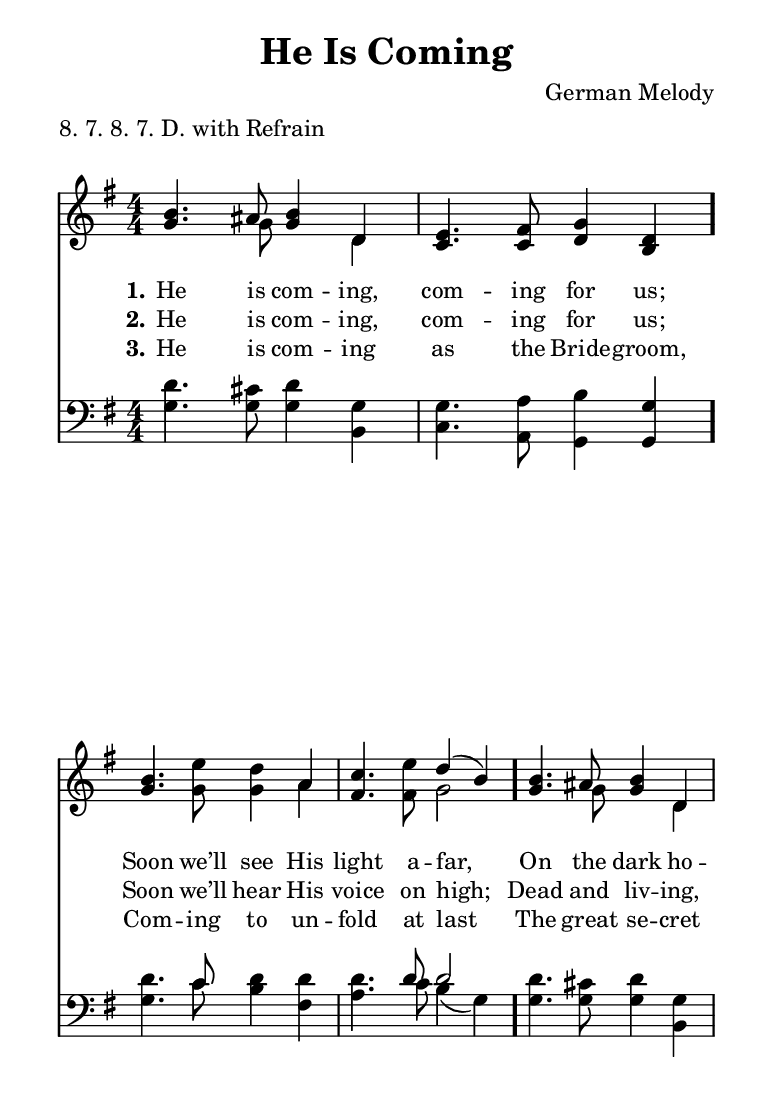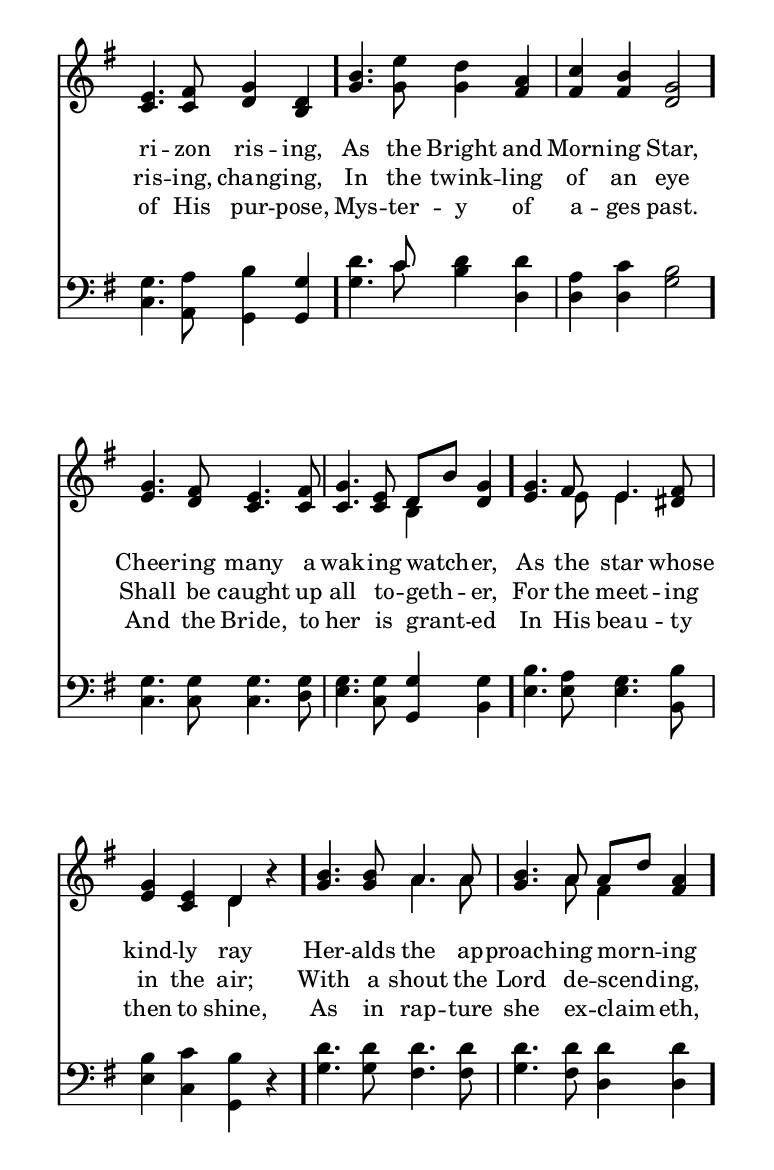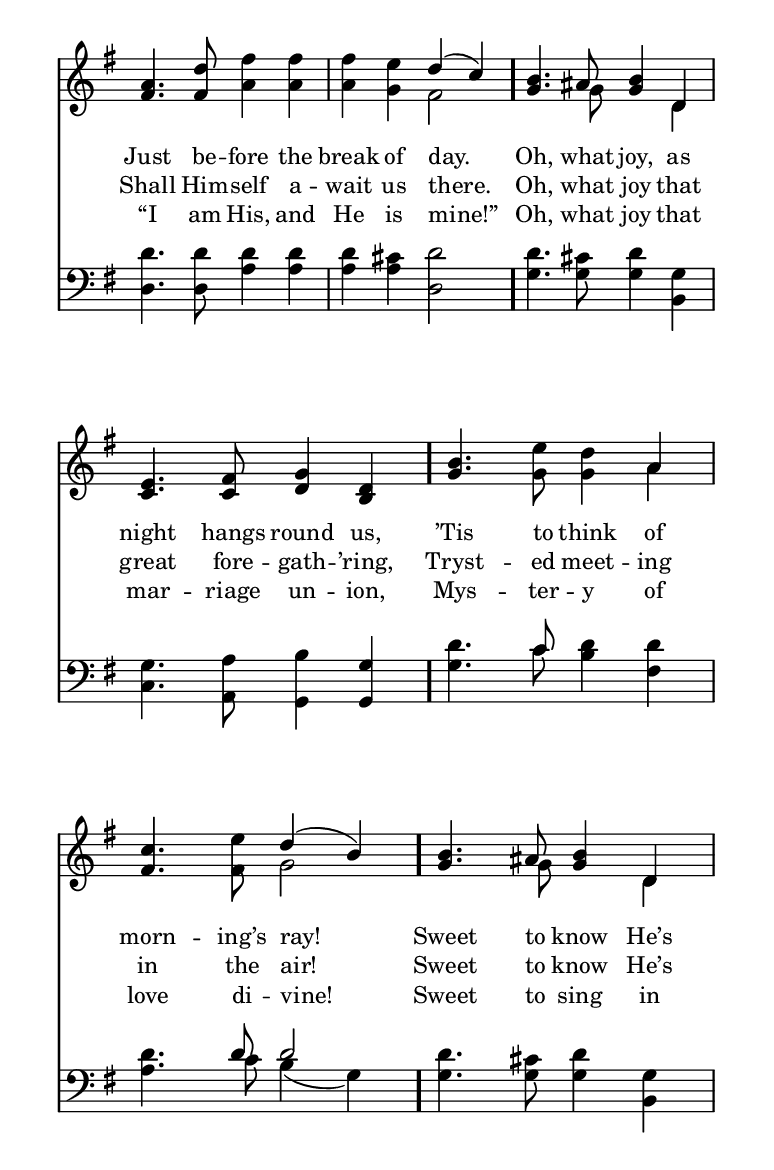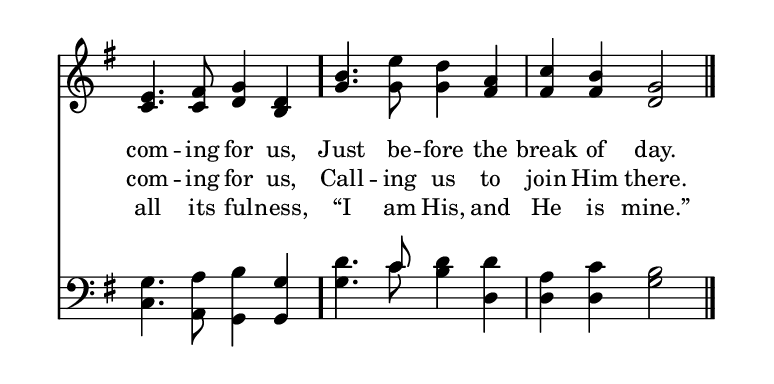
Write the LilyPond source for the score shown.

\include "common/global.ily"
\paper {
  \include "common/paper.ily"
  systems-per-page = #(cond (is-eogsized 4) (#t #f))
  system-count = #(cond (is-eogsized 6) (#t #f))
  ragged-last-bottom = ##t
}

\header{
  hymnnumber = "218"
  title = "He Is Coming"
  tunename = ""
  meter = "8. 7. 8. 7. D. with Refrain"
  poet = ""
  composer = "German Melody"
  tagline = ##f
}

global = {
  \include "common/overrides.ily"
  \override Staff.TimeSignature.style = #'numbered
  \time 4/4
  \override Score.MetronomeMark.transparent = ##t % hide all fermata changes too
  \tempo 4=110
  \key g \major
  \autoBeamOff
}

notesSoprano = {
\global
\relative c'' {

  b4. ais8 b4 d, | e4. fis8 g4 d |
  b'4. e8 d4 a | c4. e8 d4( b) |
  b4. ais8 b4 d, | e4. fis8 g4 d |
  b'4. e8 d4 a | c b g2

  g4. fis8 e4. fis8 | g4. e8 d8[ b'] g4 |
  g4. fis8 e4. fis8 | g4 e d r |
  b'4. b8 a4. a8 | b4. a8 a8[ d] a4 |
  a4. d8 fis4 fis | fis e d( c) % !

  b4. ais8 b4 d, | e4. fis8 g4 d |
  b'4. e8 d4 a | c4. e8 d4( b) |
  b4. ais8 b4 d, | e4. fis8 g4 d |
  b'4. e8 d4 a | c b g2 |

  \bar "|."

}
}

notesAlto = {
\global
\relative e' {

  g4. g8 g4 d | c4. c8 d4 b |
  g'4. g8 g4 a | fis4. fis8 g2 |
  g4. g8 g4 d | c4. c8 d4 b |
  g'4. g8 g4 fis | fis fis d2 |

  e4. d8 c4. c8 | c4. c8 b4 d |
  e4. e8 e4. dis8 | e4 c d r |
  g4. g8 a4. a8 | g4. a8 fis4 fis |
  fis4. fis8 a4 a | a g fis2 |

  g4. g8 g4 d | c4. c8 d4 b |
  g'4. g8 g4 a | fis4. fis8 g2 |
  g4. g8 g4 d | c4. c8 d4 b |
  g'4. g8 g4 fis | fis fis d2 |

}
}

notesTenor = {
\global
\relative a {

  d4. cis8 d4 g, | g4. a8 b4 g |
  d'4. c8 d4 d | d4. d8 d2 |
  d4. cis8 d4 g, | g4. a8 b4 g |
  d'4. c8 d4 d | a4 c b2 |

  g4. g8 g4. g8 | g4. g8 g4 g |
  b4. a8 g4. b8 | b4 c b r |
  d4. d8 d4. d8 | d4. d8 d4 d |
  d4. d8 d4 d | d cis d2 |

  d4. cis8 d4 g, | g4. a8 b4 g |
  d'4. c8 d4 d | d4. d8 d2 |
  d4. cis8 d4 g, | g4. a8 b4 g |
  d'4. c8 d4 d | a4 c b2 |

}
}

notesBass = {
\global
\relative f {

  g4. g8 g4 b, | c4. a8 g4 g |
  g'4. c8 b4 fis | a4. c8 b4( g) |
  g4. g8 g4 b, | c4. a8 g4 g |
  g'4. c8 b4 d, | d d g2 |

  c,4. c8 c4. d8 | e4. c8 g4 b |
  e4. e8 e4. b8 | e4 c g r |
  g'4. g8 fis4. fis8 | g4. fis8 d4 d |
  d4. d8 a'4 a | a a d,2 |

  g4. g8 g4 b, | c4. a8 g4 g |
  g'4. c8 b4 fis | a4. c8 b4( g) |
  g4. g8 g4 b, | c4. a8 g4 g |
  g'4. c8 b4 d, | d d g2 |

}
}

wordsA = \lyricmode {
\set stanza = "1."

He is com -- ing, com -- ing for us; \bar "."
Soon we’ll see His light a -- far, \bar "."
On the dark ho -- ri -- zon ris -- ing, \bar "."
As the Bright and Morn -- ing Star, \bar "."
Cheer -- ing many a wak -- ing watch -- er, \bar "."
As the star whose kind -- ly ray \bar "."
Her -- alds the ap -- proach -- ing morn -- ing \bar "."
Just be -- fore the break of day. \bar "."
Oh, what joy, as night hangs round us, \bar "."
’Tis to think of morn -- ing’s ray! \bar "."
Sweet to know He’s com -- ing for us, \bar "."
Just be -- fore the break of day. \bar "."

}

wordsB = \lyricmode {
\set stanza = "2."

He is com -- ing, com -- ing for us;
Soon we’ll hear His voice on high;
Dead and liv -- ing, ris -- ing, chang -- ing,
In the twink -- ling of an eye
Shall be caught up all to -- geth -- er,
For the meet -- ing in the air;
With a shout the Lord de -- scend -- ing,
Shall Him -- self a -- wait us there.
Oh, what joy that great fore -- gath -- ’ring,
Tryst -- ed meet -- ing in the air!
Sweet to know He’s com -- ing for us,
Call -- ing us to join Him there.

}

wordsC = \lyricmode {
\set stanza = "3."

He is com -- ing as the Bride -- groom,
Com -- ing to un -- fold at last
The great se -- cret of His pur -- pose,
Mys -- ter -- y of a -- ges past.
And the Bride, to her is grant -- ed
In His beau -- ty then to shine,
As in rap -- ture she ex -- claim -- eth,
“I am His, and He is mine!”
Oh, what joy that mar -- riage un -- ion,
Mys -- ter -- y of love di -- vine!
Sweet to sing in all its ful -- ness,
“I am His, and He is mine.”

}

\score {
  \context ChoirStaff <<
    \context Staff = upper <<
      \set Staff.autoBeaming = ##f
      \set ChoirStaff.systemStartDelimiter = #'SystemStartBar
      \set ChoirStaff.printPartCombineTexts = ##f
      \partcombine #'(2 . 9) \notesSoprano \notesAlto
      \context NullVoice = sopranos { \voiceOne << \notesSoprano >> }
      \context NullVoice = altos { \voiceTwo << \notesAlto >> }
      \context Lyrics = one   \lyricsto sopranos \wordsA
      \context Lyrics = two   \lyricsto sopranos \wordsB
      \context Lyrics = three \lyricsto sopranos \wordsC
    >>
    \context Staff = men <<
      \set Staff.autoBeaming = ##f
      \clef bass
      \set ChoirStaff.printPartCombineTexts = ##f
      \partcombine #'(2 . 9) \notesTenor \notesBass
      \context NullVoice = tenors { \voiceOne << \notesTenor >> }
      \context NullVoice = basses { \voiceTwo << \notesBass >> }
    >>
  >>
  \layout {
    \include "common/layout.ily"
  }
  \midi{
    \include "common/midi.ily"
  }
}

\version "2.19.49"  % necessary for upgrading to future LilyPond versions.

% vi:set et ts=2 sw=2 ai nocindent syntax=lilypond:
